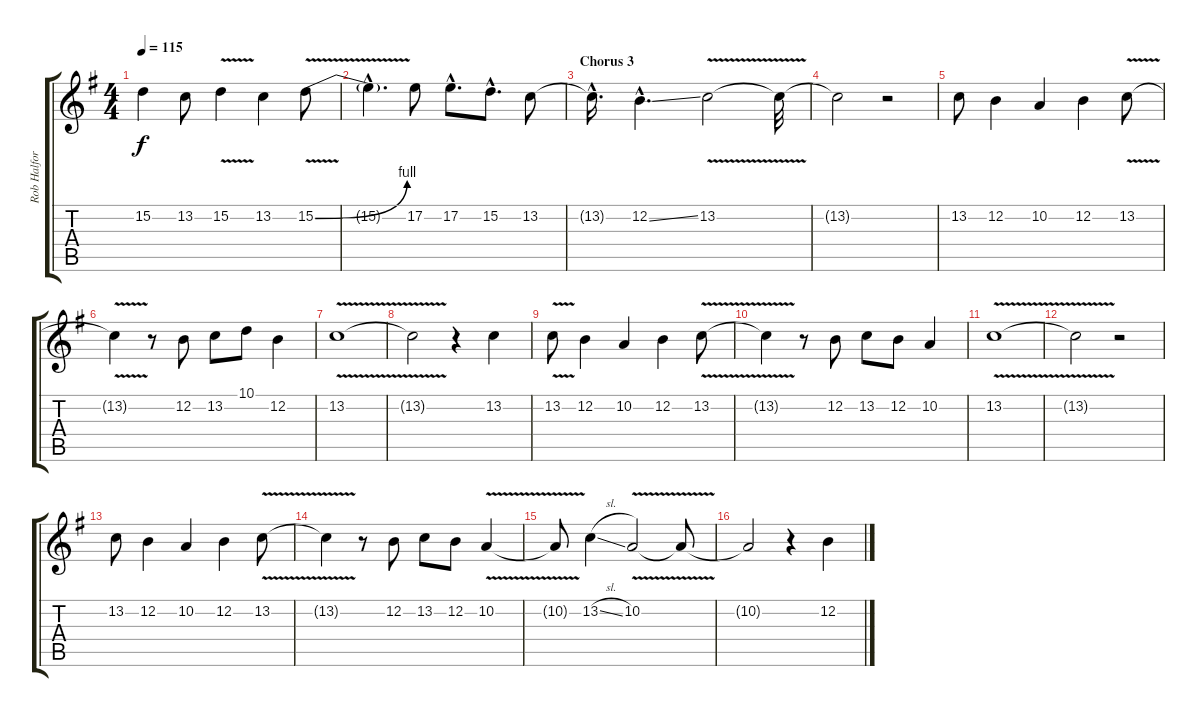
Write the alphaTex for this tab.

\track ("Rob Halford" "Rob Halfor") {instrument pad1newage}
\staff {score tabs}
\tuning (E4 B3 G3 D3 A2 E2) {hide}
\ts (4 4)
\tempo 115
\clef g2
\ks eminor
15.2.4{dy f} 13.2.8 15.2{v}.4 13.2.4 15.2{be (bend 0 0 60 4) v}.8 |
15.2{hac t}.4{d} 17.2.8 17.2{hac}.8{d} 15.2{hac}.8{d} 13.2.8 |
\section ("" "Chorus 3")
13.2{hac t}.16{d} 12.2{ss hac}.4{d} 13.2{v}.2 13.2{t}.32 |
13.2{t}.2 r.2 |
13.2.8 12.2.4 10.2.4 12.2.4 13.2{v}.8 |
13.2{t}.4 r.8 12.2.8 13.2.8 10.1.8 12.2.4 |
13.2{v}.1 |
13.2{t}.2 r.4 13.2.4 |
13.2{v}.8 12.2.4 10.2.4 12.2.4 13.2{v}.8 |
13.2{t}.4 r.8 12.2.8 13.2.8 12.2.8 10.2.4 |
13.2{v}.1 |
13.2{t}.2 r.2 |
13.2.8 12.2.4 10.2.4 12.2.4 13.2{v}.8 |
13.2{t}.4 r.8 12.2.8 13.2.8 12.2.8 10.2{v}.4 |
10.2{t}.8 13.2{sl}.4 10.2{v}.2 10.2{t}.8 |
10.2{t}.2 r.4 12.2.4
